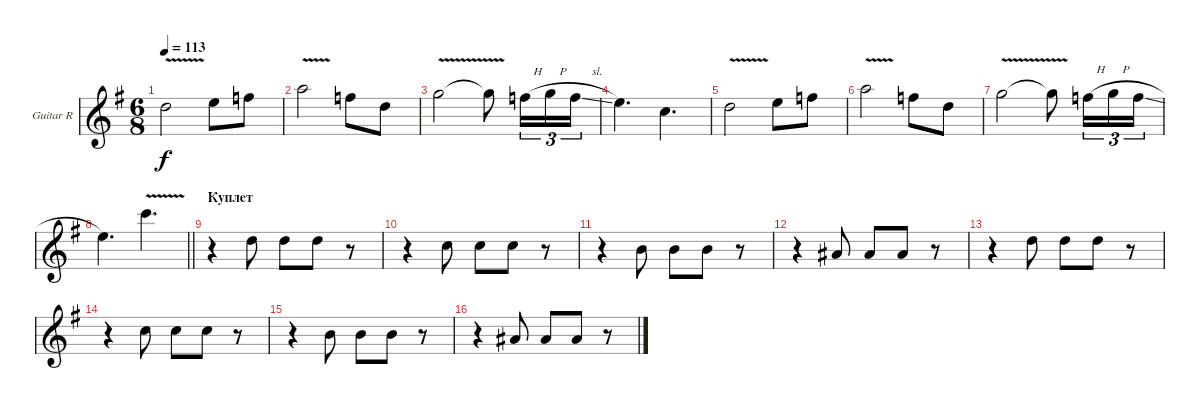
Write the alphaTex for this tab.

\bracketExtendMode groupsimilarinstruments
\firstSystemTrackNameOrientation horizontal
\otherSystemsTrackNameOrientation horizontal
\track ("Guitar R" "Guitar R") {instrument distortionguitar}
\staff {score}
\tuning (D4 A3 F3 C3 G2 D2)
\ts (6 8)
\tempo 113
\clef g2
\ks g
9.3{v}.2{dy f} 11.3.8 12.3.8 |
12.2{v}.2 12.3.8 9.3.8 |
10.2{v}.2 10.2{v t}.8 8.2{h}.16{tu (3 2)} 10.2{h}.16{tu (3 2)} 8.2{sl}.16{tu (3 2)} |
7.2.4{d} 7.3.4{d} |
9.3{v}.2 11.3.8 12.3.8 |
12.2{v}.2 12.3.8 9.3.8 |
10.2{v}.2 10.2{v t}.8 8.2{h}.16{tu (3 2)} 10.2{h}.16{tu (3 2)} 8.2{sl}.16{tu (3 2)} |
\barLineRight lightlight
7.2.4{d} 10.1{v}.4{d} |
\section ("" "Куплет")
r.4 9.3.8 9.3.8 9.3.8 r.8 |
r.4 7.3.8 7.3.8 7.3.8 r.8 |
r.4 6.3.8 6.3.8 6.3.8 r.8 |
r.4 5.3.8 5.3.8 5.3.8 r.8 |
r.4 9.3.8 9.3.8 9.3.8 r.8 |
r.4 7.3.8 7.3.8 7.3.8 r.8 |
r.4 6.3.8 6.3.8 6.3.8 r.8 |
r.4 5.3.8 5.3.8 5.3.8 r.8
